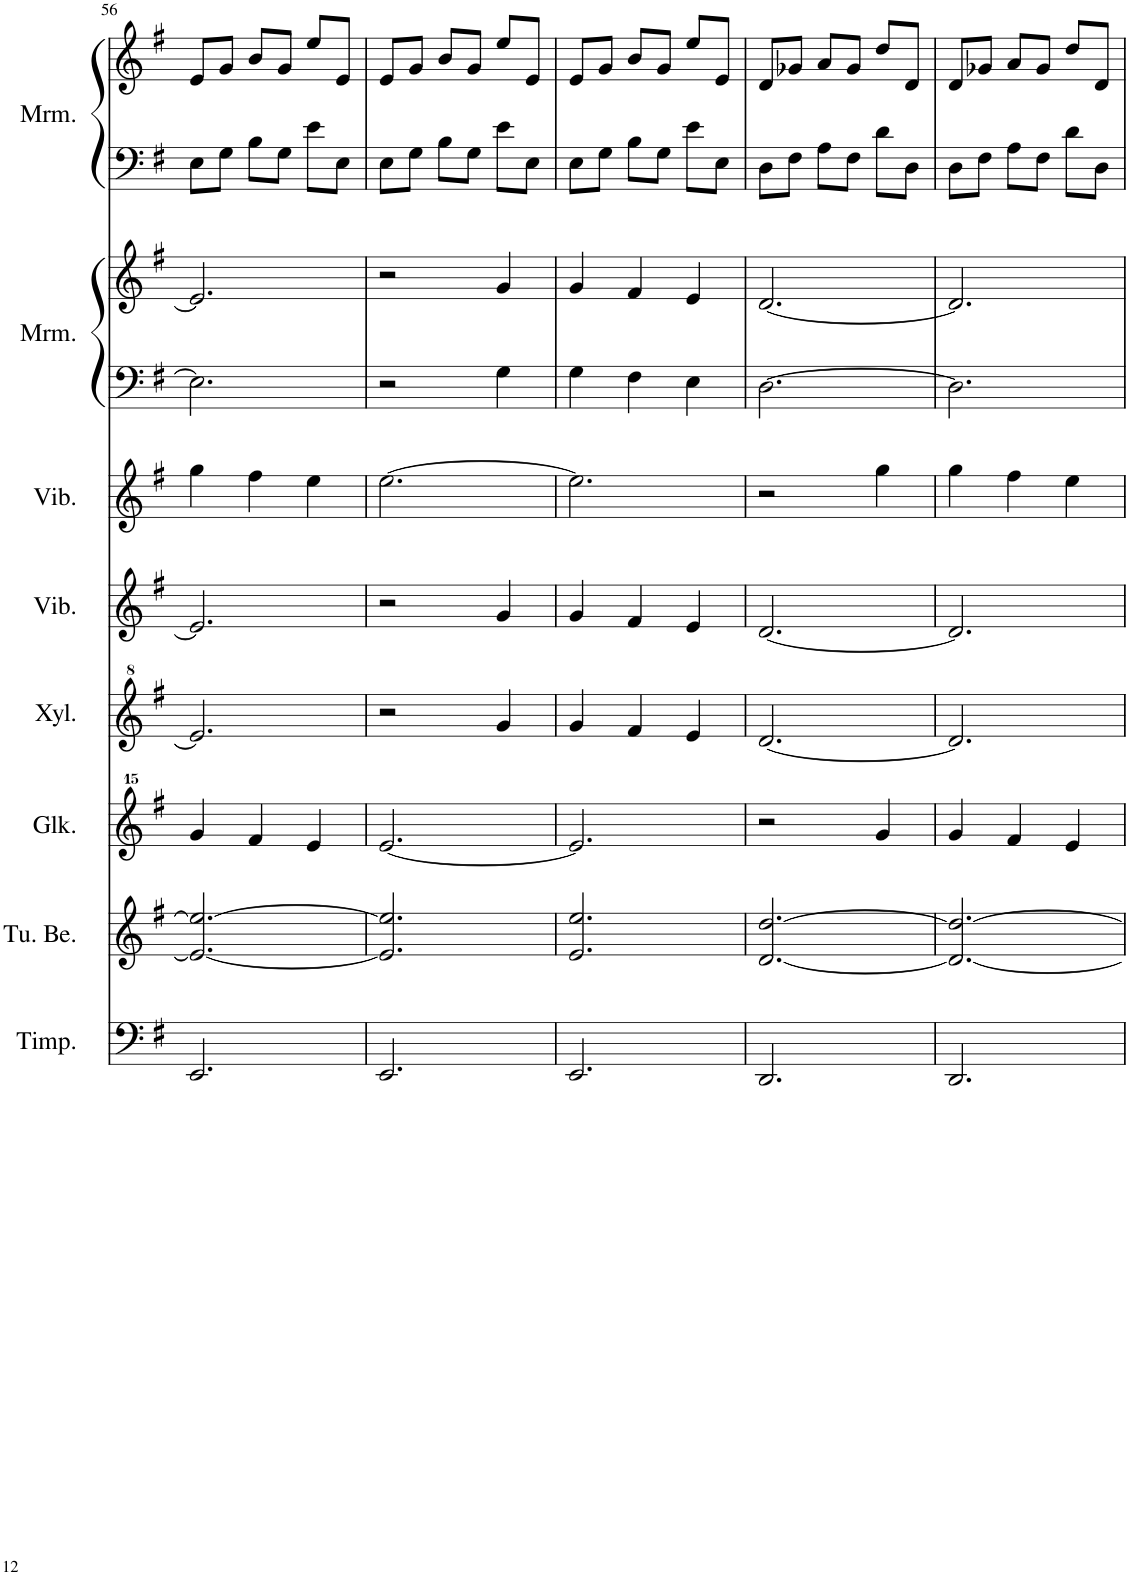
**kern	**kern	**kern	**kern	**kern	**kern	**kern	**kern	**kern	**kern
*part8	*part7	*part6	*part5	*part4	*part3	*part2	*part2	*part1	*part1
*staff10	*staff9	*staff8	*staff7	*staff6	*staff5	*staff4	*staff3	*staff2	*staff1
*I"Timpani	*I"Tubular Bells	*I"Glockenspiel	*I"Xylophone	*I"Vibraphone	*I"Vibraphone	*I"Marimba	*	*I"Marimba	*
*I'Timp.	*I'Tu. Be.	*I'Glk.	*I'Xyl.	*I'Vib.	*I'Vib.	*I'Mrm.	*	*I'Mrm.	*
!!LO:PB:g=z
*clefF4	*clefG2	*clefG^^2	*clefG^2	*clefG2	*clefG2	*clefF4	*clefG2	*clefF4	*clefG2
*k[f#]	*k[f#]	*k[f#]	*k[f#]	*k[f#]	*k[f#]	*k[f#]	*k[f#]	*k[f#]	*k[f#]
*M3/4	*M3/4	*M3/4	*M3/4	*M3/4	*M3/4	*M3/4	*M3/4	*M3/4	*M3/4
=56	=56	=56	=56	=56	=56	=56	=56	=56	=56
2.EE/	2.e/_ 2.ee/_	4ggg/	2.ee/]	2.e/]	4gg\	2.E\]	2.e/]	8E\L	8e/L
.	.	.	.	.	.	.	.	8G\J	8g/J
.	.	4fff#/	.	.	4ff#\	.	.	8B\L	8b/L
.	.	.	.	.	.	.	.	8G\J	8g/J
.	.	4eee/	.	.	4ee\	.	.	8e\L	8ee/L
.	.	.	.	.	.	.	.	8E\J	8e/J
=57	=57	=57	=57	=57	=57	=57	=57	=57	=57
2.EE/	2.e/] 2.ee/]	[2.eee/	2r	2r	[2.ee\	2r	2r	8E\L	8e/L
.	.	.	.	.	.	.	.	8G\J	8g/J
.	.	.	.	.	.	.	.	8B\L	8b/L
.	.	.	.	.	.	.	.	8G\J	8g/J
.	.	.	4gg/	4g/	.	4G\	4g/	8e\L	8ee/L
.	.	.	.	.	.	.	.	8E\J	8e/J
=58	=58	=58	=58	=58	=58	=58	=58	=58	=58
2.EE/	2.e/ 2.ee/	2.eee/]	4gg/	4g/	2.ee\]	4G\	4g/	8E\L	8e/L
.	.	.	.	.	.	.	.	8G\J	8g/J
.	.	.	4ff#/	4f#/	.	4F#\	4f#/	8B\L	8b/L
.	.	.	.	.	.	.	.	8G\J	8g/J
.	.	.	4ee/	4e/	.	4E\	4e/	8e\L	8ee/L
.	.	.	.	.	.	.	.	8E\J	8e/J
=59	=59	=59	=59	=59	=59	=59	=59	=59	=59
2.DD/	[2.d/ [2.dd/	2r	[2.dd/	[2.d/	2r	[2.D\	[2.d/	8D\L	8d/L
.	.	.	.	.	.	.	.	8F#\J	8g-X/J
.	.	.	.	.	.	.	.	8A\L	8a/L
.	.	.	.	.	.	.	.	8F#\J	8g-/J
.	.	4ggg/	.	.	4gg\	.	.	8d\L	8dd/L
.	.	.	.	.	.	.	.	8D\J	8d/J
=60	=60	=60	=60	=60	=60	=60	=60	=60	=60
2.DD/	2.d/_ 2.dd/_	4ggg/	2.dd/]	2.d/]	4gg\	2.D\]	2.d/]	8D\L	8d/L
.	.	.	.	.	.	.	.	8F#\J	8g-X/J
.	.	4fff#/	.	.	4ff#\	.	.	8A\L	8a/L
.	.	.	.	.	.	.	.	8F#\J	8g-/J
.	.	4eee/	.	.	4ee\	.	.	8d\L	8dd/L
.	.	.	.	.	.	.	.	8D\J	8d/J
=	=	=	=	=	=	=	=	=	=
*-	*-	*-	*-	*-	*-	*-	*-	*-	*-
